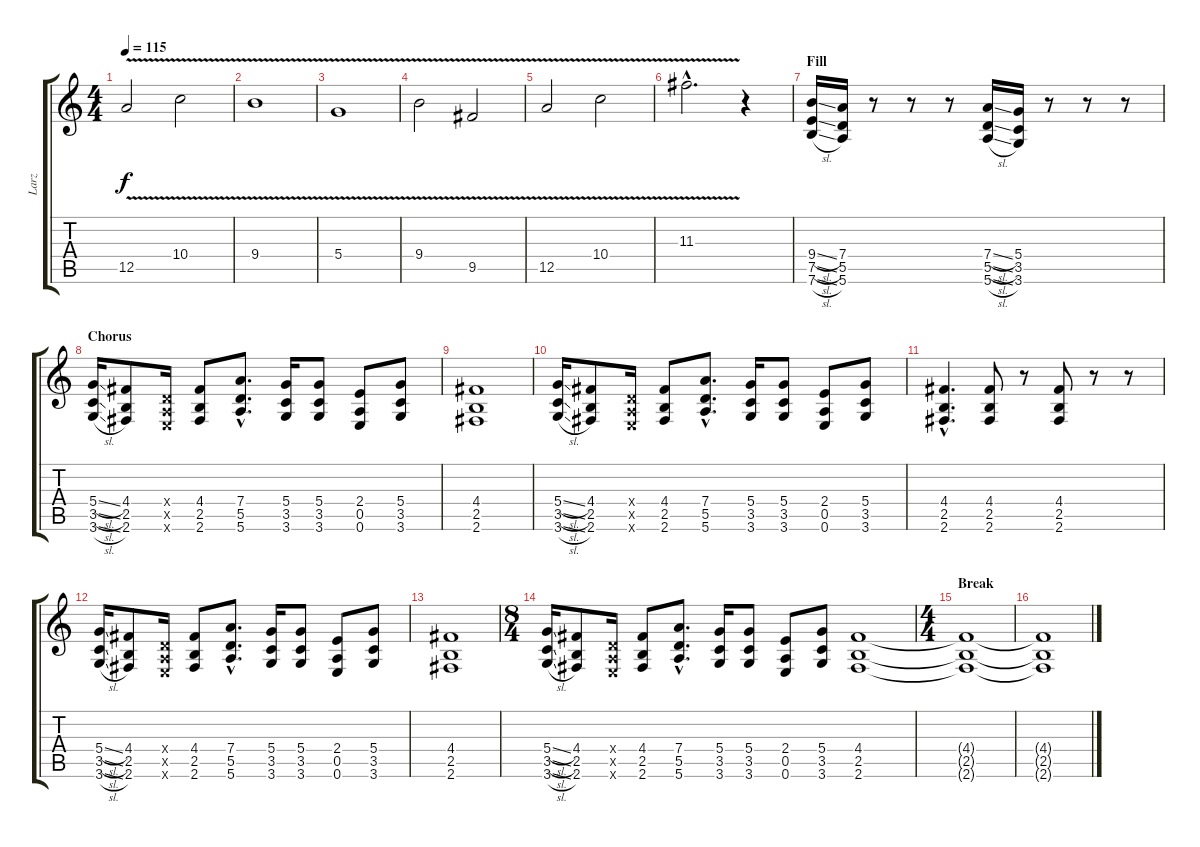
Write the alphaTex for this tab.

\track ("Larz" "Larz") {instrument distortionguitar}
\staff {score tabs}
\tuning (E4 B3 G3 D3 A2 E2) {hide}
\ts (4 4)
\tempo 115
\clef g2
\ks c
12.5{v}.2{dy f} 10.4{v}.2 |
9.4{v}.1 |
5.4{v}.1 |
9.4{v}.2 9.5{v}.2 |
12.5{v}.2 10.4{v}.2 |
11.3{v hac}.2{d} r.4 |
\section ("" "Fill")
(9.4{sl} 7.5{sl} 7.6{sl}).16 (7.4 5.5 5.6).16 r.8 r.8 r.8 (7.4{sl} 5.5{sl} 5.6{sl}).16 (5.4 3.5 3.6).16 r.8 r.8 r.8 |
\section ("" "Chorus")
(5.4{sl} 3.5{sl} 3.6{sl}).16 (4.4 2.5 2.6).8 (0.4{x} 0.5{x} 0.6{x}).16 (4.4 2.5 2.6).8 (7.4{hac} 5.5{hac} 5.6{hac}).8{d} (5.4 3.5 3.6).16 (5.4 3.5 3.6).8 (2.4 0.5 0.6).8 (5.4 3.5 3.6).8 |
(4.4 2.5 2.6).1 |
(5.4{sl} 3.5{sl} 3.6{sl}).16 (4.4 2.5 2.6).8 (0.4{x} 0.5{x} 0.6{x}).16 (4.4 2.5 2.6).8 (7.4{hac} 5.5{hac} 5.6{hac}).8{d} (5.4 3.5 3.6).16 (5.4 3.5 3.6).8 (2.4 0.5 0.6).8 (5.4 3.5 3.6).8 |
(4.4{hac} 2.5{hac} 2.6{hac}).4{d} (4.4 2.5 2.6).8 r.8 (4.4 2.5 2.6).8 r.8 r.8 |
(5.4{sl} 3.5{sl} 3.6{sl}).16 (4.4 2.5 2.6).8 (0.4{x} 0.5{x} 0.6{x}).16 (4.4 2.5 2.6).8 (7.4{hac} 5.5{hac} 5.6{hac}).8{d} (5.4 3.5 3.6).16 (5.4 3.5 3.6).8 (2.4 0.5 0.6).8 (5.4 3.5 3.6).8 |
(4.4 2.5 2.6).1 |
\ts (8 4)
(5.4{sl} 3.5{sl} 3.6{sl}).16 (4.4 2.5 2.6).8 (0.4{x} 0.5{x} 0.6{x}).16 (4.4 2.5 2.6).8 (7.4{hac} 5.5{hac} 5.6{hac}).8{d} (5.4 3.5 3.6).16 (5.4 3.5 3.6).8 (2.4 0.5 0.6).8 (5.4 3.5 3.6).8 (4.4 2.5 2.6).1 |
\ts (4 4)
\section ("" "Break")
(4.4{t} 2.5{t} 2.6{t}).1{volume 7} |
(4.4{t} 2.5{t} 2.6{t}).1
